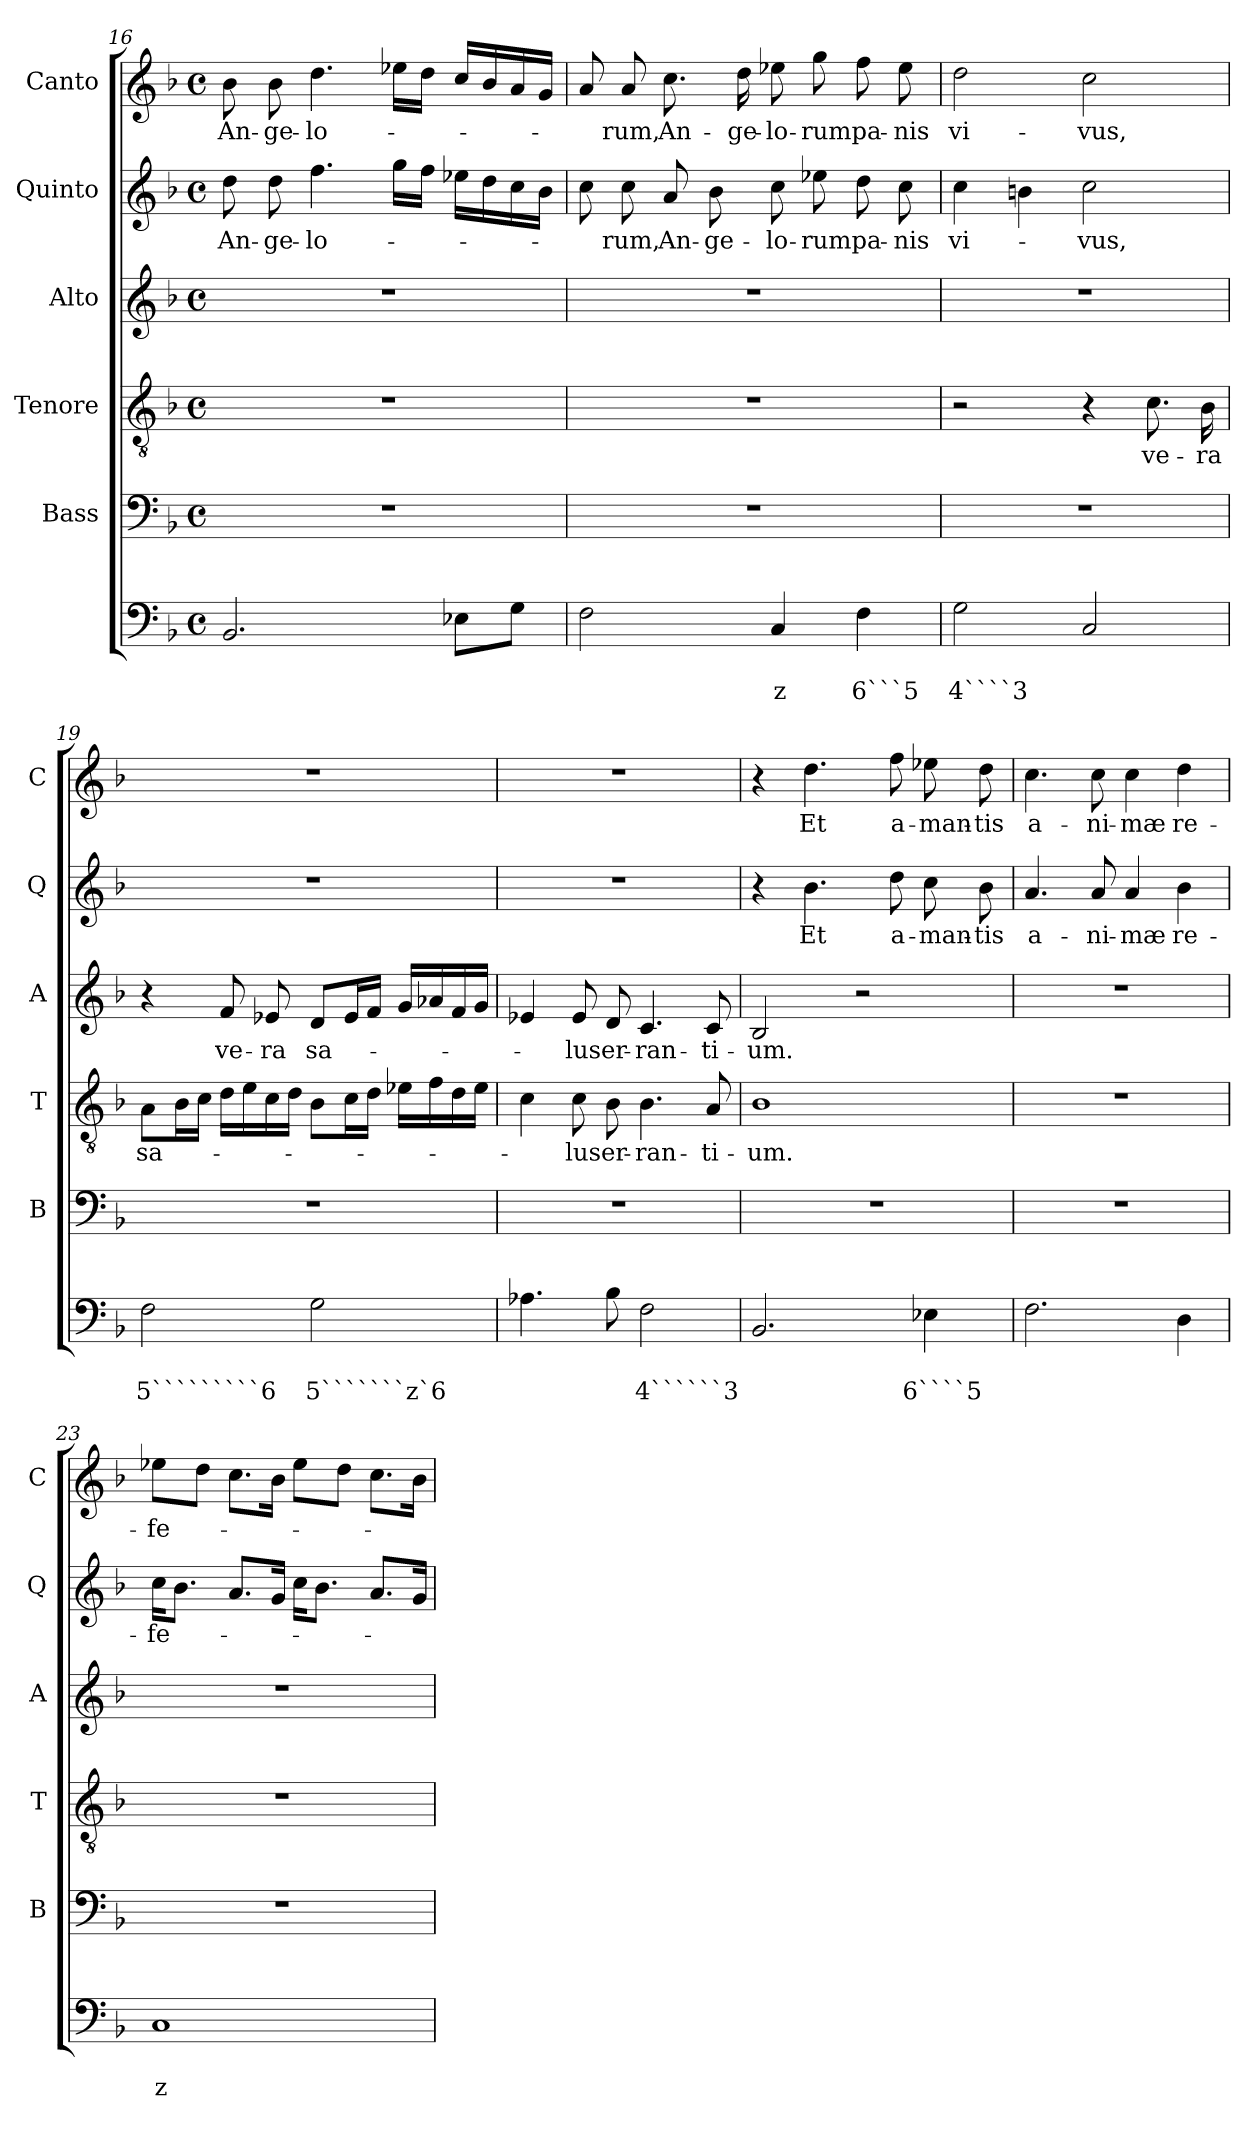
**kern	**text	**text	**kern	**kern	**text	**kern	**text	**kern	**text	**kern	**text
*part6	*part6	*part6	*part5	*part4	*part4	*part3	*part3	*part2	*part2	*part1	*part1
*staff6	*staff6	*staff6	*staff5	*staff4	*staff4	*staff3	*staff3	*staff2	*staff2	*staff1	*staff1
*	*	*	*I"Bass	*I"Tenore	*	*I"Alto	*	*I"Quinto	*	*I"Canto	*
*	*	*	*I'B	*I'T	*	*I'A	*	*I'Q	*	*I'C	*
!!LO:PB:g=z
*clefF4	*	*	*clefF4	*clefGv2	*	*clefG2	*	*clefG2	*	*clefG2	*
*k[b-]	*	*	*k[b-]	*k[b-]	*	*k[b-]	*	*k[b-]	*	*k[b-]	*
*F:	*	*	*F:	*F:	*	*F:	*	*F:	*	*F:	*
*M4/4	*	*	*M4/4	*M4/4	*	*M4/4	*	*M4/4	*	*M4/4	*
*met(c)	*	*	*met(c)	*met(c)	*	*met(c)	*	*met(c)	*	*met(c)	*
=16	=16	=16	=16	=16	=16	=16	=16	=16	=16	=16	=16
!	!	!	!	!	!	!	!	!	!LO:LY:b	!	!LO:LY:b
2.BB-/	.	.	1r	1r	.	1r	.	8dd\	An-	8b-\	An-
!	!	!	!	!	!	!	!	!	!LO:LY:b	!	!LO:LY:b
.	.	.	.	.	.	.	.	8dd\	-ge-	8b-\	-ge-
!	!	!	!	!	!	!	!	!	!LO:LY:b	!	!LO:LY:b
.	.	.	.	.	.	.	.	4.ff\	-lo-	4.dd\	-lo-
.	.	.	.	.	.	.	.	16gg\LL	.	16ee-X\LL	.
.	.	.	.	.	.	.	.	16ff\JJ	.	16dd\JJ	.
8E-X\L	.	.	.	.	.	.	.	16ee-X\LL	.	16cc/LL	.
.	.	.	.	.	.	.	.	16dd\	.	16b-/	.
8G\J	.	.	.	.	.	.	.	16cc\	.	16a/	.
.	.	.	.	.	.	.	.	16b-\JJ	.	16g/JJ	.
=17	=17	=17	=17	=17	=17	=17	=17	=17	=17	=17	=17
2F\	.	.	1r	1r	.	1r	.	8cc\	.	8a/	.
!	!	!	!	!	!	!	!	!	!LO:LY:b	!	!LO:LY:b
.	.	.	.	.	.	.	.	8cc\	-rum,	8a/	-rum,
!	!	!	!	!	!	!	!	!	!LO:LY:b	!	!LO:LY:b
.	.	.	.	.	.	.	.	8a/	An-	8.cc\	An-
!	!	!	!	!	!	!	!	!	!LO:LY:b	!	!
.	.	.	.	.	.	.	.	8b-\	-ge-	.	.
!	!	!	!	!	!	!	!	!	!	!	!LO:LY:b
.	.	.	.	.	.	.	.	.	.	16dd\	-ge-
!	!	!LO:LY:b	!	!	!	!	!	!	!LO:LY:b	!	!LO:LY:b
4C/	.	z	.	.	.	.	.	8cc\	-lo-	8ee-X\	-lo-
!	!	!	!	!	!	!	!	!	!LO:LY:b	!	!LO:LY:b
.	.	.	.	.	.	.	.	8ee-X\	-rum	8gg\	-rum
!	!	!LO:LY:b	!	!	!	!	!	!	!LO:LY:b	!	!LO:LY:b
4F\	.	6```5	.	.	.	.	.	8dd\	pa-	8ff\	pa-
!	!	!	!	!	!	!	!	!	!LO:LY:b	!	!LO:LY:b
.	.	.	.	.	.	.	.	8cc\	-nis	8ee-\	-nis
=18	=18	=18	=18	=18	=18	=18	=18	=18	=18	=18	=18
!	!	!LO:LY:b	!	!	!	!	!	!	!LO:LY:b	!	!LO:LY:b
2G\	.	4````3	1r	2r	.	1r	.	4cc\	vi-	2dd\	vi-
.	.	.	.	.	.	.	.	4bn\	.	.	.
!	!	!	!	!	!	!	!	!	!LO:LY:b	!	!LO:LY:b
2C/	.	.	.	4r	.	.	.	2cc\	-vus,	2cc\	-vus,
!	!	!	!	!	!LO:LY:b	!	!	!	!	!	!
.	.	.	.	8.c\	ve-	.	.	.	.	.	.
!	!	!	!	!	!LO:LY:b	!	!	!	!	!	!
.	.	.	.	16B-\	-ra	.	.	.	.	.	.
=19	=19	=19	=19	=19	=19	=19	=19	=19	=19	=19	=19
!	!	!LO:LY:b	!	!	!LO:LY:b	!	!	!	!	!	!
2F\	.	5`````````6	1r	8A\L	sa-	4r	.	1r	.	1r	.
.	.	.	.	16B-\L	.	.	.	.	.	.	.
.	.	.	.	16c\JJ	.	.	.	.	.	.	.
!	!	!	!	!	!	!	!LO:LY:b	!	!	!	!
.	.	.	.	16d\LL	.	8f/	ve-	.	.	.	.
.	.	.	.	16e\	.	.	.	.	.	.	.
!	!	!	!	!	!	!	!LO:LY:b	!	!	!	!
.	.	.	.	16c\	.	8e-X/	-ra	.	.	.	.
.	.	.	.	16d\JJ	.	.	.	.	.	.	.
!	!	!LO:LY:b	!	!	!	!	!LO:LY:b	!	!	!	!
2G\	.	5```````z`6	.	8B-\L	.	8d/L	sa-	.	.	.	.
.	.	.	.	16c\L	.	16e-/L	.	.	.	.	.
.	.	.	.	16d\JJ	.	16f/JJ	.	.	.	.	.
.	.	.	.	16e-X\LL	.	16g/LL	.	.	.	.	.
.	.	.	.	16f\	.	16a-X/	.	.	.	.	.
.	.	.	.	16d\	.	16f/	.	.	.	.	.
.	.	.	.	16e-\JJ	.	16g/JJ	.	.	.	.	.
!!LO:LB:g=z
=20	=20	=20	=20	=20	=20	=20	=20	=20	=20	=20	=20
4.A-X\	.	.	1r	4c\	.	4e-X/	.	1r	.	1r	.
!	!	!	!	!	!LO:LY:b	!	!LO:LY:b	!	!	!	!
.	.	.	.	8c\	-lus	8e-/	-lus	.	.	.	.
!	!	!	!	!	!LO:LY:b	!	!LO:LY:b	!	!	!	!
8B-\	.	.	.	8B-\	er-	8d/	er-	.	.	.	.
!	!	!LO:LY:b	!	!	!LO:LY:b	!	!LO:LY:b	!	!	!	!
2F\	.	4``````3	.	4.B-\	-ran-	4.c/	-ran-	.	.	.	.
!	!	!	!	!	!LO:LY:b	!	!LO:LY:b	!	!	!	!
.	.	.	.	8A/	-ti-	8c/	-ti-	.	.	.	.
=21	=21	=21	=21	=21	=21	=21	=21	=21	=21	=21	=21
!	!	!	!	!	!LO:LY:b	!	!LO:LY:b	!	!	!	!
2.BB-/	.	.	1r	1B-	-um.	2B-/	-um.	4r	.	4r	.
!	!	!	!	!	!	!	!	!	!LO:LY:b	!	!LO:LY:b
.	.	.	.	.	.	.	.	4.b-\	Et	4.dd\	Et
.	.	.	.	.	.	2r	.	.	.	.	.
!	!	!	!	!	!	!	!	!	!LO:LY:b	!	!LO:LY:b
.	.	.	.	.	.	.	.	8dd\	a-	8ff\	a-
!	!	!LO:LY:b	!	!	!	!	!	!	!LO:LY:b	!	!LO:LY:b
4E-X\	.	6````5	.	.	.	.	.	8cc\	-man-	8ee-X\	-man-
!	!	!	!	!	!	!	!	!	!LO:LY:b	!	!LO:LY:b
.	.	.	.	.	.	.	.	8b-\	-tis	8dd\	-tis
=22	=22	=22	=22	=22	=22	=22	=22	=22	=22	=22	=22
!	!	!	!	!	!	!	!	!	!LO:LY:b	!	!LO:LY:b
2.F\	.	.	1r	1r	.	1r	.	4.a/	a-	4.cc\	a-
!	!	!	!	!	!	!	!	!	!LO:LY:b	!	!LO:LY:b
.	.	.	.	.	.	.	.	8a/	-ni-	8cc\	-ni-
!	!	!	!	!	!	!	!	!	!LO:LY:b	!	!LO:LY:b
.	.	.	.	.	.	.	.	4a/	-mæ	4cc\	-mæ
!	!	!	!	!	!	!	!	!	!LO:LY:b	!	!LO:LY:b
4D\	.	.	.	.	.	.	.	4b-\	re-	4dd\	re-
=23	=23	=23	=23	=23	=23	=23	=23	=23	=23	=23	=23
!	!	!LO:LY:b	!	!	!	!	!	!	!LO:LY:b	!	!LO:LY:b
1C	.	z	1r	1r	.	1r	.	16cc\KL	-fe-	8ee-X\L	-fe-
.	.	.	.	.	.	.	.	8.b-\J	.	.	.
.	.	.	.	.	.	.	.	.	.	8dd\J	.
.	.	.	.	.	.	.	.	8.a/L	.	8.cc\L	.
.	.	.	.	.	.	.	.	16g/Jk	.	16b-\Jk	.
.	.	.	.	.	.	.	.	16cc\KL	.	8ee-\L	.
.	.	.	.	.	.	.	.	8.b-\J	.	.	.
.	.	.	.	.	.	.	.	.	.	8dd\J	.
.	.	.	.	.	.	.	.	8.a/L	.	8.cc\L	.
.	.	.	.	.	.	.	.	16g/Jk	.	16b-\Jk	.
=	=	=	=	=	=	=	=	=	=	=	=
*-	*-	*-	*-	*-	*-	*-	*-	*-	*-	*-	*-
